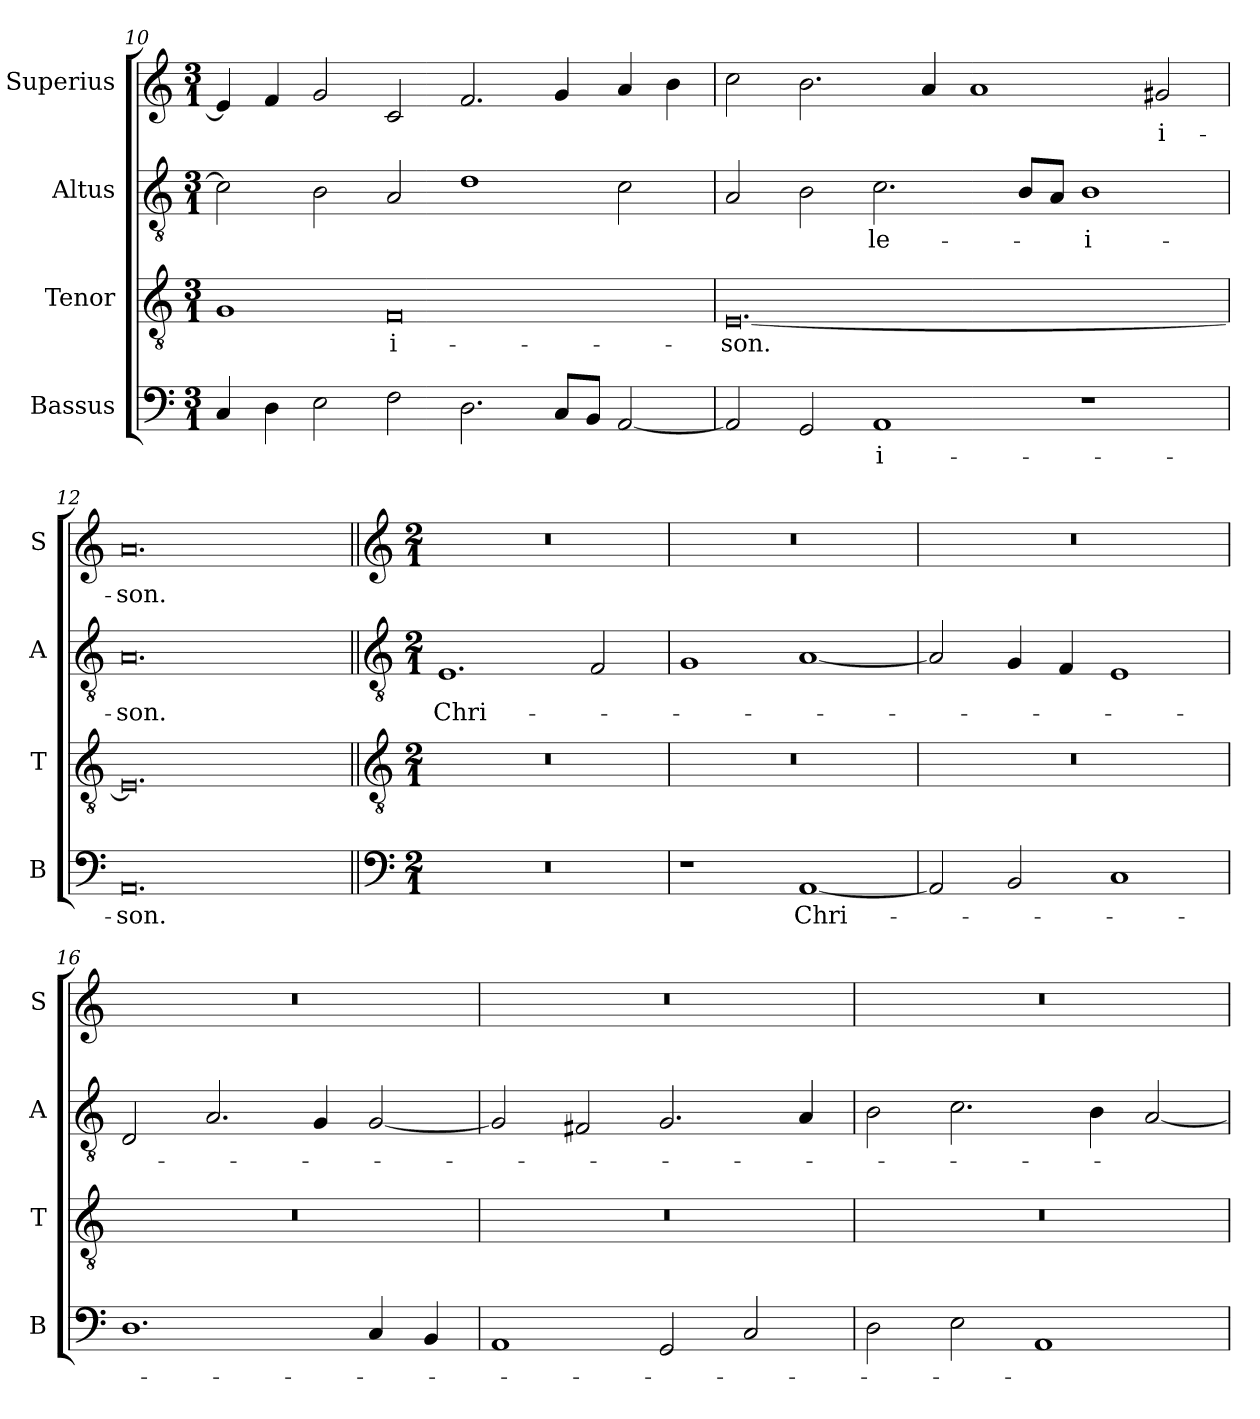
**kern	**text	**kern	**text	**kern	**text	**kern	**text
*part4	*part4	*part3	*part3	*part2	*part2	*part1	*part1
*staff4	*staff4	*staff3	*staff3	*staff2	*staff2	*staff1	*staff1
*I"Bassus	*	*I"Tenor	*	*I"Altus	*	*I"Superius	*
*I'B	*	*I'T	*	*I'A	*	*I'S	*
*clefF4	*	*clefGv2	*	*clefGv2	*	*clefG2	*
*k[]	*	*k[]	*	*k[]	*	*k[]	*
*M3/1	*	*M3/1	*	*M3/1	*	*M3/1	*
=10	=10	=10	=10	=10	=10	=10	=10
4C	.	1G	.	2c]	.	4e]	.
4D	.	.	.	.	.	4f	.
2E	.	.	.	2B	.	2g	.
2F	.	0F	-i-	2A	.	2c	.
2.D	.	.	.	1d	.	2.f	.
8CL	.	.	.	.	.	4g	.
8BBJ	.	.	.	.	.	.	.
[2AA	.	.	.	2c	.	4a	.
.	.	.	.	.	.	4b	.
=11	=11	=11	=11	=11	=11	=11	=11
2AA]	.	[0.E	-son.	2A	.	2cc	.
2GG	.	.	.	2B	.	2.b	.
1AA	-i-	.	.	2.c	-le-	.	.
.	.	.	.	.	.	4a	.
.	.	.	.	.	.	1a	.
.	.	.	.	8BL	.	.	.
.	.	.	.	8AJ	.	.	.
1r	.	.	.	1B	-i-	.	.
.	.	.	.	.	.	2g#X	-i-
=12	=12	=12	=12	=12	=12	=12	=12
0.AA	-son.	0.E]	.	0.A	-son.	0.a	-son.
!!LO:LB:g=z
=13||	=13||	=13||	=13||	=13||	=13||	=13||	=13||
*clefF4	*	*clefGv2	*	*clefGv2	*	*clefG2	*
*k[]	*	*k[]	*	*k[]	*	*k[]	*
*M2/1	*	*M2/1	*	*M2/1	*	*M2/1	*
0r	.	0r	.	1.E	Chri-	0r	.
.	.	.	.	2F	.	.	.
=14	=14	=14	=14	=14	=14	=14	=14
1r	.	0r	.	1G	.	0r	.
[1AA	Chri-	.	.	[1A	.	.	.
=15	=15	=15	=15	=15	=15	=15	=15
2AA]	.	0r	.	2A]	.	0r	.
2BB	.	.	.	4G	.	.	.
.	.	.	.	4F	.	.	.
1C	.	.	.	1E	.	.	.
=16	=16	=16	=16	=16	=16	=16	=16
1.D	.	0r	.	2D	.	0r	.
.	.	.	.	2.A	.	.	.
.	.	.	.	4G	.	.	.
4C	.	.	.	[2G	.	.	.
4BB	.	.	.	.	.	.	.
=17	=17	=17	=17	=17	=17	=17	=17
1AA	.	0r	.	2G]	.	0r	.
.	.	.	.	2F#X	.	.	.
2GG	.	.	.	2.G	.	.	.
2C	.	.	.	.	.	.	.
.	.	.	.	4A	.	.	.
=18	=18	=18	=18	=18	=18	=18	=18
2D	.	0r	.	2B	.	0r	.
2E	.	.	.	2.c	.	.	.
1AA	.	.	.	.	.	.	.
.	.	.	.	4B	.	.	.
.	.	.	.	[2A	.	.	.
=	=	=	=	=	=	=	=
*-	*-	*-	*-	*-	*-	*-	*-
